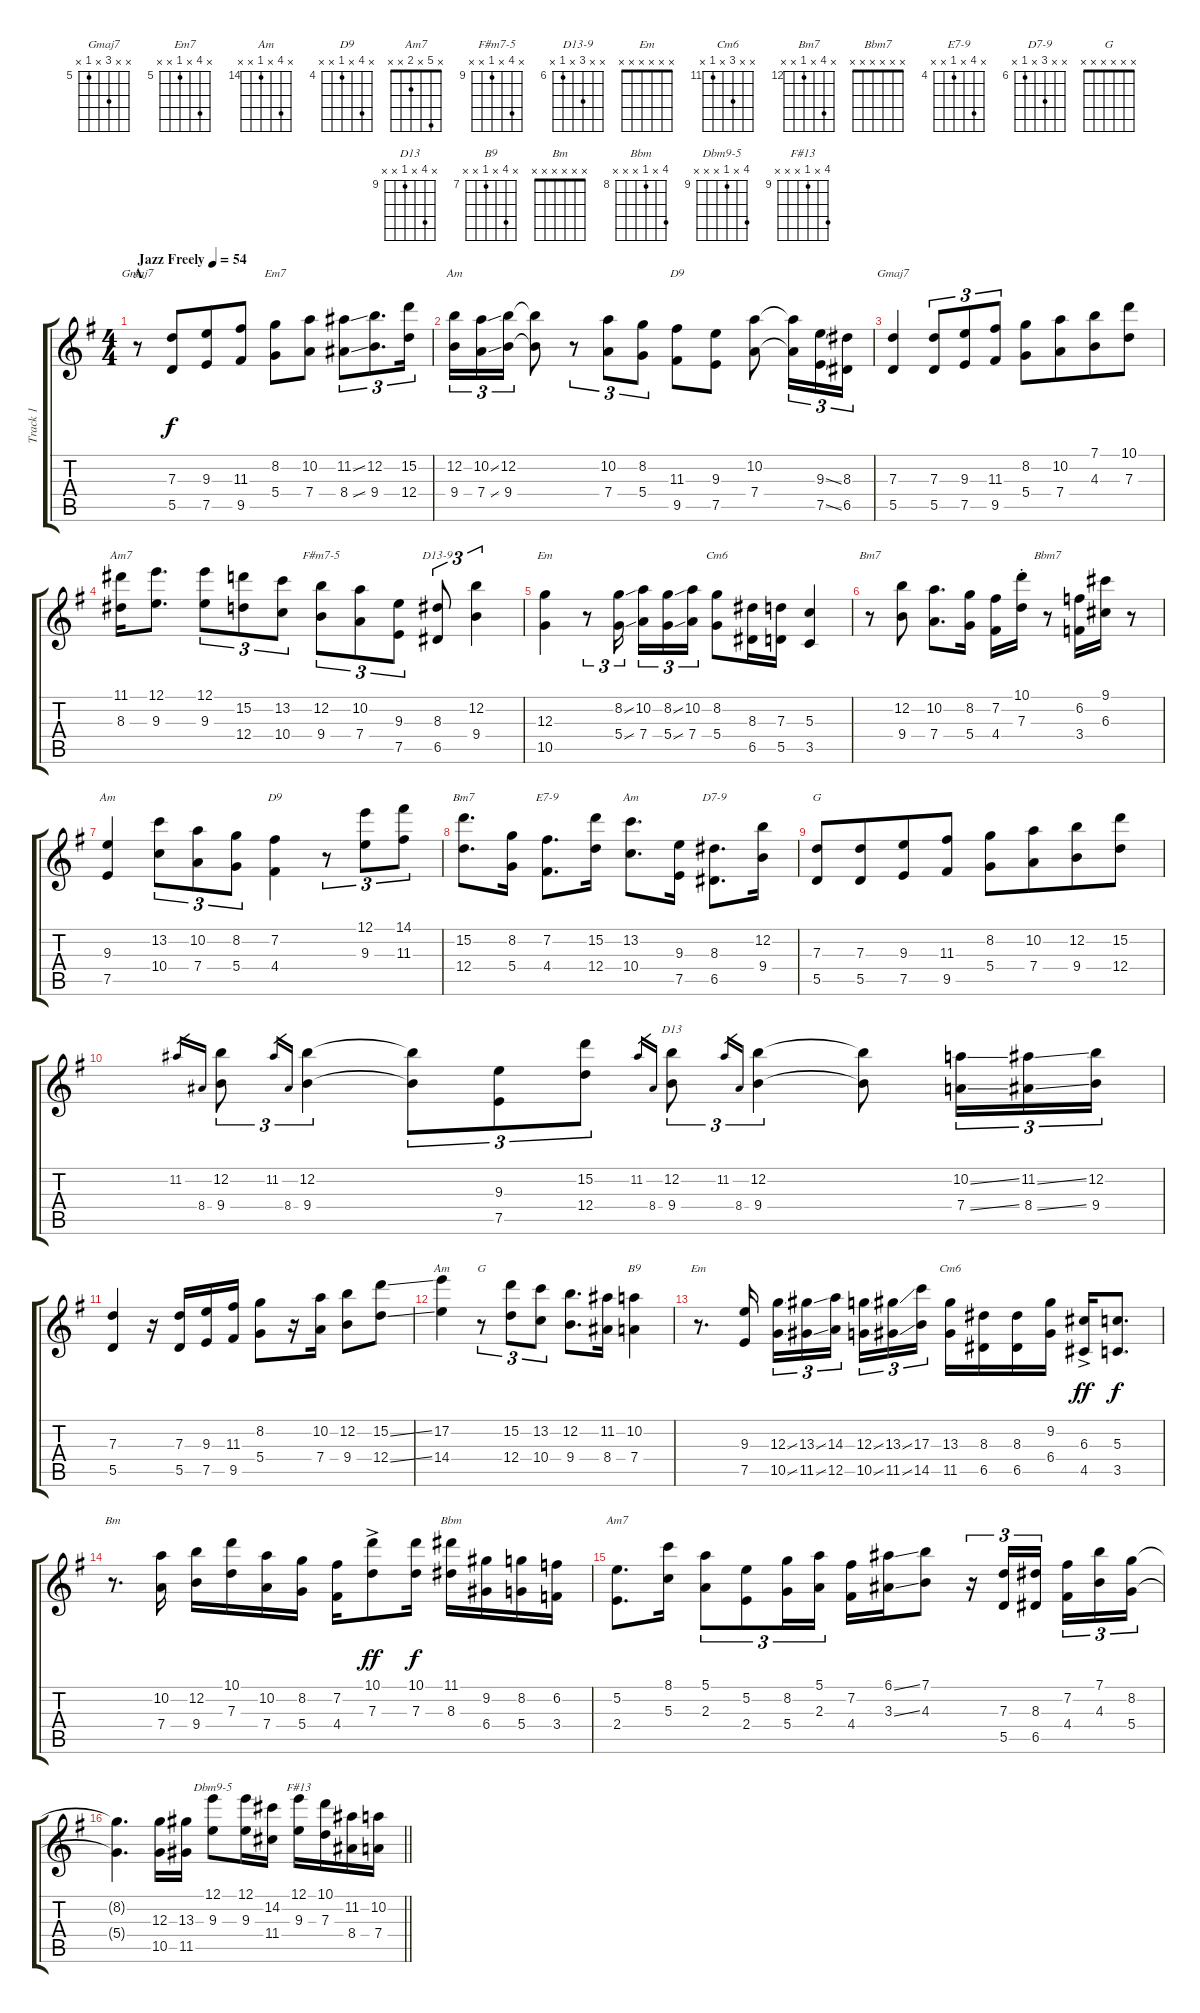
\track ("Track 1" "Track 1") {instrument electricguitarjazz}
\staff {score tabs}
\tuning (E4 B3 G3 D3 A2 E2) {hide}
\chord ("Gmaj7" x x x x x x)
\chord ("Em7" x 8 x 5 x x) {firstfret 5}
\chord ("Am" x 12 x 9 x x) {firstfret 9}
\chord ("D9" x x 11 x 9 x) {firstfret 9}
\chord ("Gmaj7" x x 7 x 5 x) {firstfret 5}
\chord ("Am7" 11 x 8 x x x) {firstfret 8}
\chord ("F#m7-5" x 12 x 9 x x) {firstfret 9}
\chord ("D13-9" x x 8 x 6 x) {firstfret 6}
\chord ("Em" x x 12 x 10 x) {firstfret 10}
\chord ("Cm6" x 8 x 5 x x) {firstfret 5}
\chord ("Bm7" x x x x x x)
\chord ("Bbm7" x x x x x x)
\chord ("Am" x x 9 x 7 x) {firstfret 7}
\chord ("D9" x 7 x 4 x x) {firstfret 4}
\chord ("Bm7" x 15 x 12 x x) {firstfret 12}
\chord ("E7-9" x 7 x 4 x x) {firstfret 4}
\chord ("Am" x 13 x 10 x x) {firstfret 10}
\chord ("D7-9" x x 8 x 6 x) {firstfret 6}
\chord ("G" x x 7 x 5 x) {firstfret 5}
\chord ("D13" x 12 x 9 x x) {firstfret 9}
\chord ("Am" x 17 x 14 x x) {firstfret 14}
\chord ("G" x x x x x x)
\chord ("B9" x 10 x 7 x x) {firstfret 7}
\chord ("Em" x x x x x x)
\chord ("Cm6" x x 13 x 11 x) {firstfret 11}
\chord ("Bm" x x x x x x)
\chord ("Bbm" 11 x 8 x x x) {firstfret 8}
\chord ("Am7" x 5 x 2 x x)
\chord ("Dbm9-5" 12 x 9 x x x) {firstfret 9}
\chord ("F#13" 12 x 9 x x x) {firstfret 9}
\ts (4 4)
\section ("" "A")
\tempo (54 "Jazz Freely")
\clef g2
\ks g
r.8{ch "Gmaj7" dy f instrument electricguitarjazz} (7.3 5.5).8{beam merge} (9.3 7.5).8{beam merge} (11.3 9.5).8{beam split} (8.2 5.4).8{ch "Em7" beam merge} (10.2 7.4).8 (11.2{ss} 8.4{ss}).8{tu (3 2) beam Down} (12.2 9.4).8{d tu (3 2) beam Down} (15.2 12.4).16{tu (3 2) beam Down} |
(12.2 9.4).16{tu (3 2) ch "Am"} (10.2{ss} 7.4{ss}).16{tu (3 2)} (12.2 9.4).16{tu (3 2)} (12.2{t} 9.4{t}).8 r.8{tu (3 2)} (10.2 7.4).8{tu (3 2)} (8.2 5.4).8{tu (3 2)} (11.3 9.5).8{ch "D9" beam Down} (9.3 7.5).8{beam Down} (10.2 7.4).8 (10.2{t} 7.4{t}).16{tu (3 2)} (9.3{ss} 7.5{ss}).16{tu (3 2)} (8.3 6.5).16{tu (3 2)} |
(7.3 5.5).4{ch "Gmaj7"} (7.3 5.5).8{tu (3 2)} (9.3 7.5).8{tu (3 2)} (11.3 9.5).8{tu (3 2)} (8.2 5.4).8 (10.2 7.4).8{beam merge} (7.1 4.3).8 (10.1 7.3).8 |
(11.1 8.3).16{ch "Am7"} (12.1 9.3).8{d} (12.1 9.3).8{tu (3 2)} (15.2 12.4).8{tu (3 2)} (13.2 10.4).8{tu (3 2)} (12.2 9.4).8{tu (3 2) ch "F#m7-5"} (10.2 7.4).8{tu (3 2)} (9.3 7.5).8{tu (3 2)} (8.3 6.5).8{tu (3 2) ch "D13-9"} (12.2 9.4).4{tu (3 2)} |
(12.3 10.5).4{ch "Em"} r.8{tu (3 2)} (8.2{ss} 5.4{ss}).16{tu (3 2) beam split} (10.2 7.4).16{tu (3 2) beam merge} (8.2{ss} 5.4{ss}).16{tu (3 2) beam merge} (10.2 7.4).16{tu (3 2)} (8.2 5.4).8{ch "Cm6"} (8.3 6.5).16 (7.3 5.5).16 (5.3 3.5).4 |
r.8{ch "Bm7"} (12.2 9.4).8 (10.2 7.4).8{d} (8.2 5.4).16 (7.2 4.4).16 (10.1{st} 7.3{st}).16 r.8{ch "Bbm7"} (6.2 3.4).16 (9.1 6.3).16 r.8 |
(9.3 7.5).4{ch "Am"} (13.2 10.4).8{tu (3 2)} (10.2 7.4).8{tu (3 2)} (8.2 5.4).8{tu (3 2)} (7.2 4.4).4{ch "D9"} r.8{tu (3 2)} (12.1 9.3).8{tu (3 2)} (14.1 11.3).8{tu (3 2)} |
(15.2 12.4).8{d ch "Bm7"} (8.2 5.4).16 (7.2 4.4).8{d ch "E7-9"} (15.2 12.4).16 (13.2 10.4).8{d ch "Am"} (9.3 7.5).16 (8.3 6.5).8{d ch "D7-9"} (12.2 9.4).16 |
(7.3 5.5).8{ch "G"} (7.3 5.5).8{beam merge} (9.3 7.5).8 (11.3 9.5).8 (8.2 5.4).8 (10.2 7.4).8{beam merge} (12.2 9.4).8 (15.2 12.4).8 |
11.2.16{gr} 8.4.16{gr} (12.2 9.4).8{tu (3 2)} 11.2.16{gr} 8.4.16{gr} (12.2 9.4).4{tu (3 2)} (12.2{t} 9.4{t}).8{tu (3 2)} (9.3 7.5).8{tu (3 2)} (15.2 12.4).8{tu (3 2)} 11.2.16{gr} 8.4.16{gr} (12.2 9.4).8{tu (3 2) ch "D13"} 11.2.16{gr} 8.4.16{gr} (12.2 9.4).4{tu (3 2)} (12.2{t} 9.4{t}).8 (10.2{ss} 7.4{ss}).16{tu (3 2)} (11.2{ss} 8.4{ss}).16{tu (3 2)} (12.2 9.4).16{tu (3 2)} |
(7.3 5.5).4 r.16 (7.3 5.5).16 (9.3 7.5).16 (11.3 9.5).16 (8.2 5.4).8 r.16 (10.2 7.4).16 (12.2 9.4).8 (15.2{ss} 12.4{ss}).8 |
(17.2 14.4).4{ch "Am"} r.8{tu (3 2) ch "G"} (15.2 12.4).8{tu (3 2)} (13.2 10.4).8{tu (3 2)} (12.2 9.4).8{d} (11.2 8.4).16 (10.2 7.4).4{ch "B9"} |
r.8{d ch "Em"} (9.3 7.5).16 (12.3{ss} 10.5{ss}).16{tu (3 2)} (13.3{ss} 11.5{ss}).16{tu (3 2)} (14.3 12.5).16{tu (3 2) beam splitsecondary} (12.3{ss} 10.5{ss}).16{tu (3 2)} (13.3{ss} 11.5{ss}).16{tu (3 2)} (17.3 14.5).16{tu (3 2)} (13.3 11.5).16{ch "Cm6"} (8.3 6.5).16 (8.3 6.5).16 (9.2 6.4).16 (6.3{ac} 4.5{ac}).16{dy ff} (5.3 3.5).8{d dy f} |
r.8{d ch "Bm"} (10.2 7.4).16 (12.2 9.4).16 (10.1 7.3).16 (10.2 7.4).16 (8.2 5.4).16 (7.2 4.4).16 (10.1{ac} 7.3{ac}).8{dy ff} (10.1 7.3).16{dy f} (11.1 8.3).16{ch "Bbm"} (9.2 6.4).16 (8.2 5.4).16 (6.2 3.4).16 |
(5.2 2.4).8{d ch "Am7"} (8.1 5.3).16 (5.1 2.3).8{tu (3 2)} (5.2 2.4).8{tu (3 2)} (8.2 5.4).16{tu (3 2)} (5.1 2.3).16{tu (3 2)} (7.2 4.4).16 (6.1{ss} 3.3{ss}).16 (7.1 4.3).8 r.16{tu (3 2)} (7.3 5.5).16{tu (3 2)} (8.3 6.5).16{tu (3 2) beam splitsecondary} (7.2 4.4).16{tu (3 2)} (7.1 4.3).16{tu (3 2)} (8.2 5.4).16{tu (3 2)} |
\barLineRight lightlight
(8.2{t} 5.4{t}).4{d} (12.3 10.5).16 (13.3 11.5).16 (12.1 9.3).8{ch "Dbm9-5"} (12.1 9.3).16 (14.2 11.4).16 (12.1 9.3).16{ch "F#13"} (10.1 7.3).16 (11.2 8.4).16 (10.2 7.4).16
